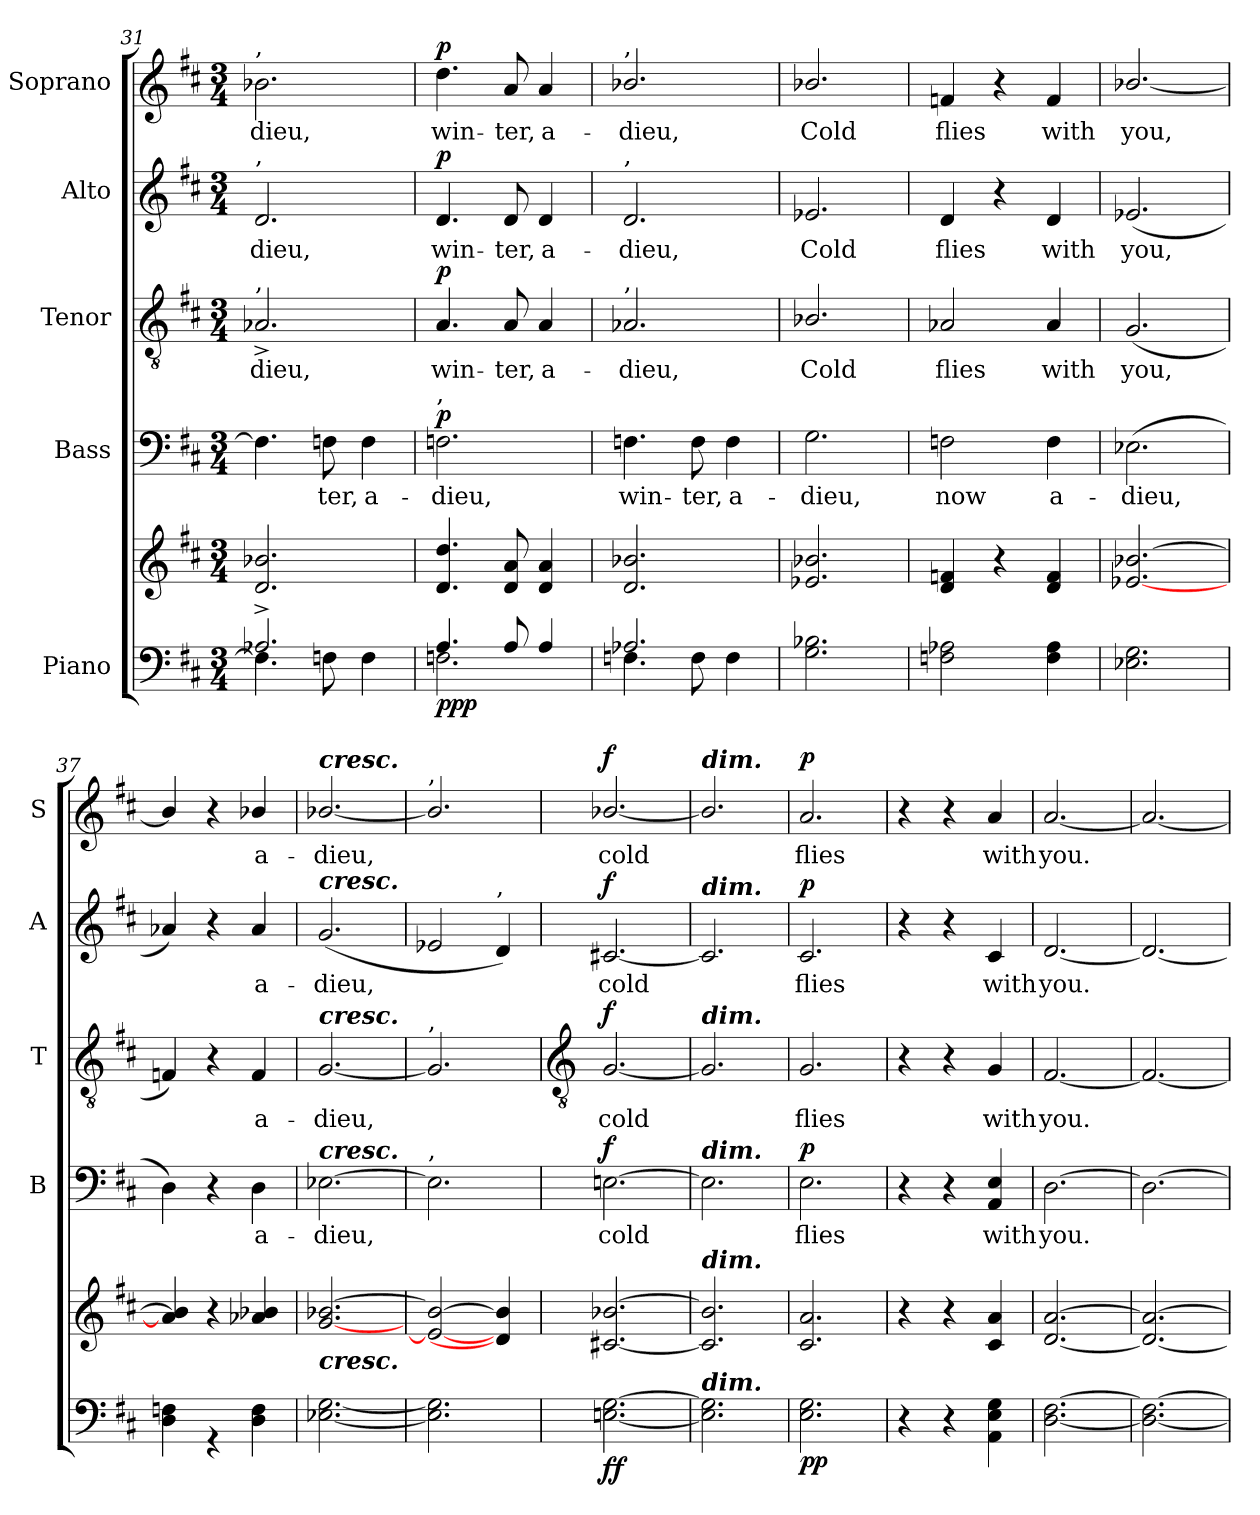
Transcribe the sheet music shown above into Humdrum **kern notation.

**kern	**kern	**dynam	**kern	**text	**dynam	**kern	**text	**dynam	**kern	**text	**dynam	**kern	**text	**dynam
*part5	*part5	*part5	*part4	*part4	*part4	*part3	*part3	*part3	*part2	*part2	*part2	*part1	*part1	*part1
*staff6	*staff5	*staff5/6	*staff4	*staff4	*staff4	*staff3	*staff3	*staff3	*staff2	*staff2	*staff2	*staff1	*staff1	*staff1
*I"Piano	*	*	*I"Bass	*	*	*I"Tenor	*	*	*I"Alto	*	*	*I"Soprano	*	*
*	*	*	*I'B	*	*	*I'T	*	*	*I'A	*	*	*I'S	*	*
*clefF4	*clefG2	*	*clefF4	*	*	*clefGv2	*	*	*clefG2	*	*	*clefG2	*	*
*k[f#c#]	*k[f#c#]	*	*k[f#c#]	*	*	*k[f#c#]	*	*	*k[f#c#]	*	*	*k[f#c#]	*	*
*D:	*D:	*	*D:	*	*	*D:	*	*	*D:	*	*	*D:	*	*
*M3/4	*M3/4	*	*M3/4	*	*	*M3/4	*	*	*M3/4	*	*	*M3/4	*	*
=31	=31	=31	=31	=31	=31	=31	=31	=31	=31	=31	=31	=31	=31	=31
*^	*	*	*	*	*	*	*	*	*	*	*	*	*	*
!	!	!	!	!	!	!	!	!	!	!	!	!	!LO:TX:a:t=,	!	!
!	!	!	!	!	!	!	!	!	!	!LO:TX:a:t=,	!	!	!	!	!
!	!	!	!	!	!	!	!LO:TX:a:t=,	!	!	!	!	!	!	!	!
!	!	!	!	!	!	!	!	!LO:LY:b	!	!	!LO:LY:b	!	!	!LO:LY:b	!
2.A-X^/	4.F\]	2.d 2.b-X	.	4.F]	.	.	2.A-X^	-dieu,	.	2.d	-dieu,	.	2.b-X	-dieu,	.
!	!	!	!	!	!LO:LY:b	!	!	!	!	!	!	!	!	!	!
.	8F\	.	.	8F	ter,	.	.	.	.	.	.	.	.	.	.
!	!	!	!	!	!LO:LY:b	!	!	!	!	!	!	!	!	!	!
.	4F\	.	.	4F	a-	.	.	.	.	.	.	.	.	.	.
=32	=32	=32	=32	=32	=32	=32	=32	=32	=32	=32	=32	=32	=32	=32	=32
!	!	!	!	!LO:TX:a:t=,	!	!	!	!	!	!	!	!	!	!	!
!	!	!	!LO:DY:b=2	!	!LO:LY:b	!	!	!LO:LY:b	!	!	!LO:LY:b	!	!	!LO:LY:b	!
!	!	!	!LO:DY:n=1:b=2	!	!	!	!	!	!	!	!	!	!	!	!
!	!	!	!LO:DY:n=2:b	!	!	!LO:DY:b	!	!	!LO:DY:b	!	!	!LO:DY:b	!	!	!LO:DY:b
4.A/	2.Fn\	4.d 4.dd	p p p	2.Fn	dieu,	p	4.A	win-	p	4.d	win-	p	4.dd	win-	p
!	!	!	!	!	!	!	!	!LO:LY:b	!	!	!LO:LY:b	!	!	!LO:LY:b	!
8A/	.	8d 8a	.	.	.	.	8A	-ter,	.	8d	-ter,	.	8a	-ter,	.
!	!	!	!	!	!	!	!	!LO:LY:b	!	!	!LO:LY:b	!	!	!LO:LY:b	!
4A/	.	4d 4a	.	.	.	.	4A	a-	.	4d	a-	.	4a	a-	.
=33	=33	=33	=33	=33	=33	=33	=33	=33	=33	=33	=33	=33	=33	=33	=33
!	!	!	!	!	!	!	!	!	!	!	!	!	!LO:TX:a:t=,	!	!
!	!	!	!	!	!	!	!	!	!	!LO:TX:a:t=,	!	!	!	!	!
!	!	!	!	!	!	!	!LO:TX:a:t=,	!	!	!	!	!	!	!	!
!	!	!	!	!	!LO:LY:b	!	!	!LO:LY:b	!	!	!LO:LY:b	!	!	!LO:LY:b	!
2.A-X/	4.Fn\	2.d/ 2.b-X/	.	4.Fn	win-	.	2.A-X	-dieu,	.	2.d	-dieu,	.	2.b-X/	-dieu,	.
!	!	!	!	!	!LO:LY:b	!	!	!	!	!	!	!	!	!	!
.	8F\	.	.	8F	-ter,	.	.	.	.	.	.	.	.	.	.
!	!	!	!	!	!LO:LY:b	!	!	!	!	!	!	!	!	!	!
.	4F\	.	.	4F	a-	.	.	.	.	.	.	.	.	.	.
=34	=34	=34	=34	=34	=34	=34	=34	=34	=34	=34	=34	=34	=34	=34	=34
!	!	!	!	!	!LO:LY:b	!	!	!LO:LY:b	!	!	!LO:LY:b	!	!	!LO:LY:b	!
2.ryy	2.G\ 2.B-X\	2.e-X/ 2.b-X/	.	2.G	-dieu,	.	2.B-X/	Cold	.	2.e-X	Cold	.	2.b-X/	Cold	.
=35	=35	=35	=35	=35	=35	=35	=35	=35	=35	=35	=35	=35	=35	=35	=35
!	!	!	!	!	!LO:LY:b	!	!	!LO:LY:b	!	!	!LO:LY:b	!	!	!LO:LY:b	!
2.ryy	2Fn\ 2A-X\	4d 4fn	.	2Fn	now	.	2A-X	flies	.	4d	flies	.	4fn	flies	.
.	.	4r	.	.	.	.	.	.	.	4r	.	.	4r	.	.
!	!	!	!	!	!LO:LY:b	!	!	!LO:LY:b	!	!	!LO:LY:b	!	!	!LO:LY:b	!
.	4F\ 4A-\	4d 4f	.	4F	a-	.	4A-	with	.	4d	with	.	4f	with	.
=36	=36	=36	=36	=36	=36	=36	=36	=36	=36	=36	=36	=36	=36	=36	=36
!	!	!	!	!	!LO:LY:b	!	!	!LO:LY:b	!	!	!LO:LY:b	!	!	!LO:LY:b	!
2.ryy	2.E-X\ 2.G\	[2.e-X/ [2.b-X/	.	(>2.E-X	-dieu,	.	(<2.G	you,	.	(<2.e-X	you,	.	[2.b-X/	you,	.
=37	=37	=37	=37	=37	=37	=37	=37	=37	=37	=37	=37	=37	=37	=37	=37
2.ryy	4D\ 4Fn\	4a-/] 4b-/]	.	4D)	.	.	4Fn)	.	.	4a-X)	.	.	4b-/]	.	.
.	4r	4r	.	4r	.	.	4r	.	.	4r	.	.	4r	.	.
!	!	!	!	!	!LO:LY:b	!	!	!LO:LY:b	!	!	!LO:LY:b	!	!	!LO:LY:b	!
.	4D\ 4F\	4a-/ 4b-/	.	4D	a-	.	4F	a-	.	4a-	a-	.	4b-/	a-	.
=38	=38	=38	=38	=38	=38	=38	=38	=38	=38	=38	=38	=38	=38	=38	=38
!	!	!	!	!	!	!	!	!	!	!	!	!	!LO:TX:a:Bi:t=cresc.	!	!
!	!	!	!	!	!	!	!	!	!	!LO:TX:a:Bi:t=cresc.	!	!	!	!	!
!	!	!	!	!	!	!	!LO:TX:a:Bi:t=cresc.	!	!	!	!	!	!	!	!
!	!	!	!	!LO:TX:a:Bi:t=cresc.	!	!	!	!	!	!	!	!	!	!	!
!LO:TX:a:Bi:t=cresc.	!	!	!	!	!	!	!	!	!	!	!	!	!	!	!
!	!	!	!	!	!LO:LY:b	!	!	!LO:LY:b	!	!	!LO:LY:b	!	!	!LO:LY:b	!
2.ryy	[2.E-X\ [2.G\	[2.g/ [2.b-X/	.	[2.E-X	-dieu,	.	[2.G	-dieu,	.	(<2.g	-dieu,	.	[2.b-X/	-dieu,	.
=39	=39	=39	=39	=39	=39	=39	=39	=39	=39	=39	=39	=39	=39	=39	=39
!	!	!	!	!	!	!	!	!	!	!	!	!	!LO:TX:a:t=,	!	!
!	!	!	!	!	!	!	!LO:TX:a:t=,	!	!	!	!	!	!	!	!
!	!	!	!	!LO:TX:a:t=,	!	!	!	!	!	!	!	!	!	!	!
2.ryy	2.E-\] 2.G\]	2e-/_ 2b-/_	.	2.E-]	.	.	2.G]	.	.	2e-X	.	.	2.b-/]	.	.
!	!	!	!	!	!	!	!	!	!	!LO:TX:a:t=,	!	!	!	!	!
.	.	4d] 4b-]	.	.	.	.	.	.	.	4d)	.	.	.	.	.
*v	*v	*	*	*	*	*	*	*	*	*	*	*	*	*	*
!!LO:LB:g=z
=40	=40	=40	=40	=40	=40	=40	=40	=40	=40	=40	=40	=40	=40	=40
*	*	*	*	*	*	*clefGv2	*	*	*	*	*	*	*	*
!	!	!LO:DY:b=2	!	!LO:LY:b	!	!	!LO:LY:b	!	!	!LO:LY:b	!	!	!LO:LY:b	!
!	!	!LO:DY:n=1:b	!	!	!LO:DY:b	!	!	!LO:DY:b	!	!	!LO:DY:b	!	!	!LO:DY:b
[2.En [2.G	[2.c#X/ [2.b-X/	f f	[2.En	cold	f	[2.G	cold	f	[2.c#X	cold	f	[2.b-X/	cold	f
=41	=41	=41	=41	=41	=41	=41	=41	=41	=41	=41	=41	=41	=41	=41
!	!	!	!	!	!	!	!	!	!	!	!	!LO:TX:a:Bi:t=dim.	!	!
!	!	!	!	!	!	!	!	!	!LO:TX:a:Bi:t=dim.	!	!	!	!	!
!	!	!	!	!	!	!LO:TX:a:Bi:t=dim.	!	!	!	!	!	!	!	!
!	!	!	!LO:TX:a:Bi:t=dim.	!	!	!	!	!	!	!	!	!	!	!
!	!LO:TX:a:Bi:t=dim.	!	!	!	!	!	!	!	!	!	!	!	!	!
!LO:TX:a:Bi:t=dim.	!	!	!	!	!	!	!	!	!	!	!	!	!	!
2.E] 2.G]	2.c#/] 2.b-/]	.	2.E]	.	.	2.G]	.	.	2.c#]	.	.	2.b-/]	.	.
=42	=42	=42	=42	=42	=42	=42	=42	=42	=42	=42	=42	=42	=42	=42
!	!	!LO:DY:b=2	!	!LO:LY:b	!	!	!LO:LY:b	!	!	!LO:LY:b	!	!	!LO:LY:b	!
!	!	!LO:DY:n=1:b	!	!	!LO:DY:b	!	!	!	!	!	!LO:DY:b	!	!	!LO:DY:b
2.E 2.G	2.c# 2.a	p p	2.E	flies	p	2.G	flies	.	2.c#	flies	p	2.a	flies	p
=43	=43	=43	=43	=43	=43	=43	=43	=43	=43	=43	=43	=43	=43	=43
4r	4r	.	4r	.	.	4r	.	.	4r	.	.	4r	.	.
4r	4r	.	4r	.	.	4r	.	.	4r	.	.	4r	.	.
!	!	!	!	!LO:LY:b	!	!	!LO:LY:b	!	!	!LO:LY:b	!	!	!LO:LY:b	!
4AA 4E 4G	4c# 4a	.	4AA 4E	with	.	4G	with	.	4c#	with	.	4a	with	.
=44	=44	=44	=44	=44	=44	=44	=44	=44	=44	=44	=44	=44	=44	=44
!	!	!	!	!LO:LY:b	!	!	!LO:LY:b	!	!	!LO:LY:b	!	!	!LO:LY:b	!
[2.D [2.F#	[2.d [2.a	.	[2.D	you.	.	[2.F#	you.	.	[2.d	you.	.	[2.a	you.	.
=45	=45	=45	=45	=45	=45	=45	=45	=45	=45	=45	=45	=45	=45	=45
2.D_ 2.F#_	2.d_ 2.a_	.	2.D_	.	.	2.F#_	.	.	2.d_	.	.	2.a_	.	.
=	=	=	=	=	=	=	=	=	=	=	=	=	=	=
*-	*-	*-	*-	*-	*-	*-	*-	*-	*-	*-	*-	*-	*-	*-
